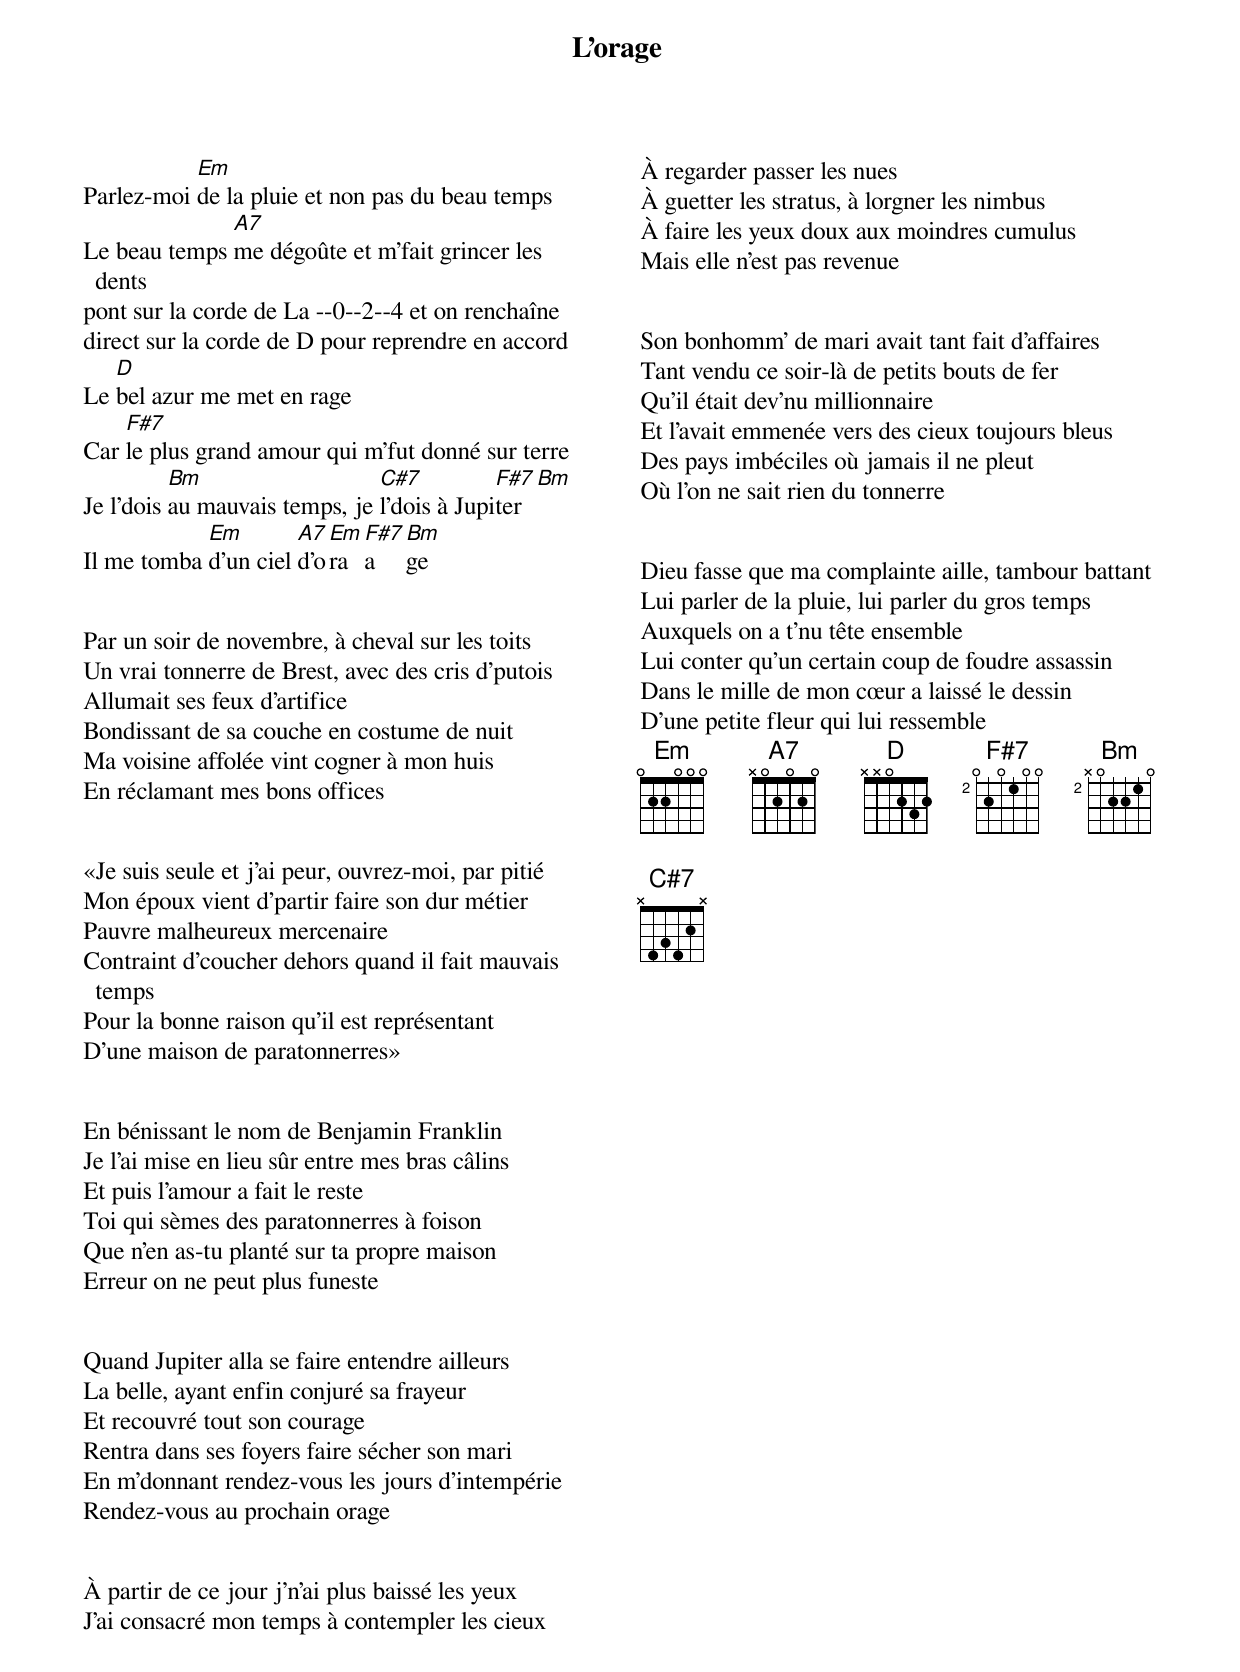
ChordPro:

{title: L'orage}
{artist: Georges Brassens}
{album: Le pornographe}
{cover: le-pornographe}
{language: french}
{columns: 2}
{define: Em frets 0 2 2 0 0 0}
{define: A7 frets X 0 2 0 2 0}
{define: D frets X X 0 2 3 2}
{define: F#7 base-fret 2 frets 0 2 0 1 0 0}
{define: Bm base-fret 2 frets X 0 2 2 1 0}
{define: C#7 frets X 4 3 4 2 X}


Parlez-moi [Em]de la pluie et non pas du beau temps
Le beau temps [A7]me dégoûte et m'fait grincer les dents
pont sur la corde de La --0--2--4 et on renchaîne
direct sur la corde de D pour reprendre en accord
Le [D]bel azur me met en rage
Car [F#7]le plus grand amour qui m'fut donné sur terre
Je l'dois [Bm]au mauvais temps, je [C#7]l'dois à Jupi[F#7]ter[Bm]
Il me tomba [Em]d'un ciel [A7]d'o[Em]ra[F#7]a[Bm]ge


Par un soir de novembre, à cheval sur les toits
Un vrai tonnerre de Brest, avec des cris d'putois
Allumait ses feux d'artifice
Bondissant de sa couche en costume de nuit
Ma voisine affolée vint cogner à mon huis
En réclamant mes bons offices


«Je suis seule et j'ai peur, ouvrez-moi, par pitié
Mon époux vient d'partir faire son dur métier
Pauvre malheureux mercenaire
Contraint d'coucher dehors quand il fait mauvais temps
Pour la bonne raison qu'il est représentant
D'une maison de paratonnerres»


En bénissant le nom de Benjamin Franklin
Je l'ai mise en lieu sûr entre mes bras câlins
Et puis l'amour a fait le reste
Toi qui sèmes des paratonnerres à foison
Que n'en as-tu planté sur ta propre maison
Erreur on ne peut plus funeste


Quand Jupiter alla se faire entendre ailleurs
La belle, ayant enfin conjuré sa frayeur
Et recouvré tout son courage
Rentra dans ses foyers faire sécher son mari
En m'donnant rendez-vous les jours d'intempérie
Rendez-vous au prochain orage


À partir de ce jour j'n'ai plus baissé les yeux
J'ai consacré mon temps à contempler les cieux
À regarder passer les nues
À guetter les stratus, à lorgner les nimbus
À faire les yeux doux aux moindres cumulus
Mais elle n'est pas revenue


Son bonhomm' de mari avait tant fait d'affaires
Tant vendu ce soir-là de petits bouts de fer
Qu'il était dev'nu millionnaire
Et l'avait emmenée vers des cieux toujours bleus
Des pays imbéciles où jamais il ne pleut
Où l'on ne sait rien du tonnerre


Dieu fasse que ma complainte aille, tambour battant
Lui parler de la pluie, lui parler du gros temps
Auxquels on a t'nu tête ensemble
Lui conter qu'un certain coup de foudre assassin
Dans le mille de mon cœur a laissé le dessin
D'une petite fleur qui lui ressemble
